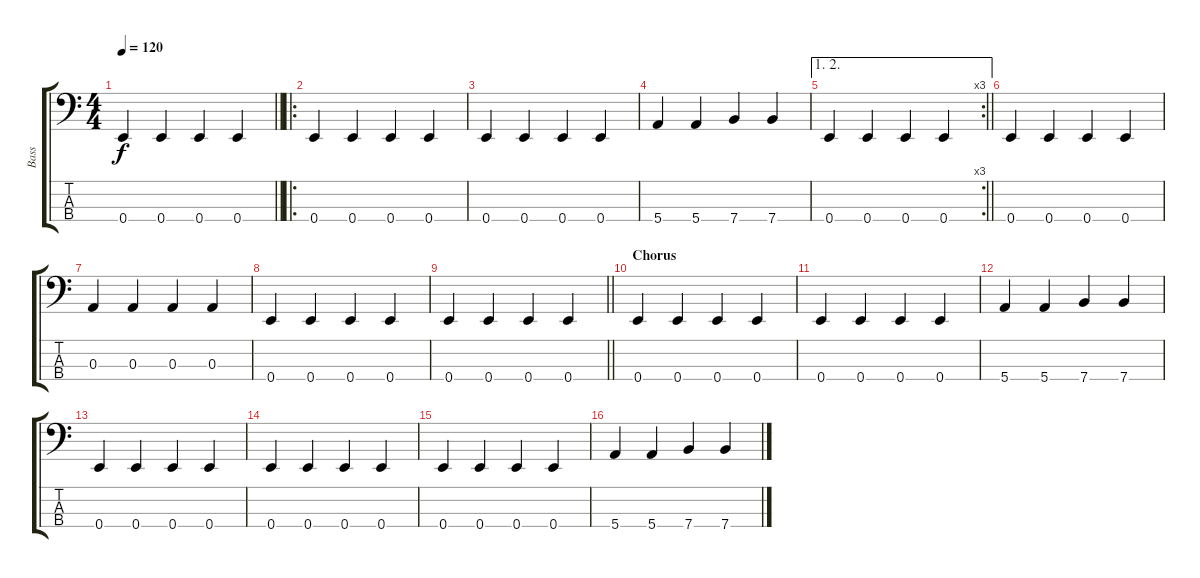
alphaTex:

\track ("Bass" "Bass") {instrument electricbassfinger}
\staff {score tabs}
\tuning (G2 D2 A1 E1) {hide}
\ts (4 4)
\tempo 120
\clef f4
\barLineRight lightlight
\ks c
0.4.4{dy f} 0.4.4 0.4.4 0.4.4 |
\ro
0.4.4 0.4.4 0.4.4 0.4.4 |
0.4.4 0.4.4 0.4.4 0.4.4 |
5.4.4 5.4.4 7.4.4 7.4.4 |
\ae (1 2)
\rc 3
\barLineRight lightlight
0.4.4 0.4.4 0.4.4 0.4.4 |
0.4.4 0.4.4 0.4.4 0.4.4 |
0.3.4 0.3.4 0.3.4 0.3.4 |
0.4.4 0.4.4 0.4.4 0.4.4 |
\barLineRight lightlight
0.4.4 0.4.4 0.4.4 0.4.4 |
\section ("" "Chorus")
0.4.4 0.4.4 0.4.4 0.4.4 |
0.4.4 0.4.4 0.4.4 0.4.4 |
5.4.4 5.4.4 7.4.4 7.4.4 |
0.4.4 0.4.4 0.4.4 0.4.4 |
0.4.4 0.4.4 0.4.4 0.4.4 |
0.4.4 0.4.4 0.4.4 0.4.4 |
5.4.4 5.4.4 7.4.4 7.4.4
